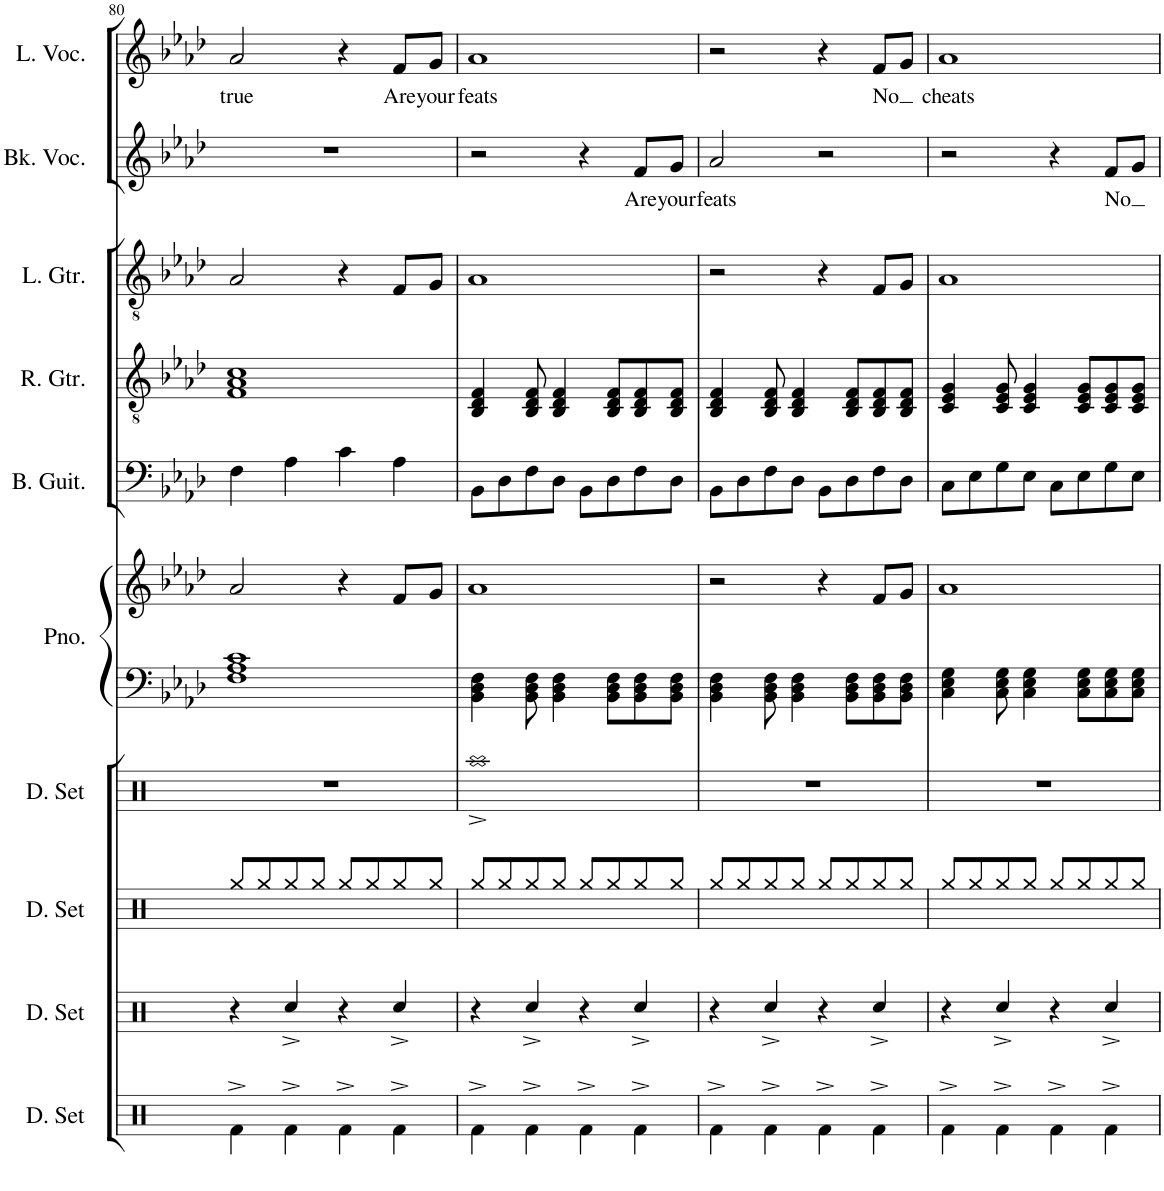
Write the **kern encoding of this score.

**kern	**kern	**kern	**kern	**kern	**kern	**kern	**kern	**kern	**kern	**text	**kern	**text
*part10	*part9	*part8	*part7	*part6	*part6	*part5	*part4	*part3	*part2	*part2	*part1	*part1
*staff11	*staff10	*staff9	*staff8	*staff7	*staff6	*staff5	*staff4	*staff3	*staff2	*staff2	*staff1	*staff1
*I"Drumset	*I"Drumset	*I"Drumset	*I"Drumset	*I"Piano	*	*I"Bass Guitar	*I"Rhythm Guitar	*I"Lead Guitar	*I"Backing Vocals	*	*I"Lead Vocals	*
*I'D. Set	*I'D. Set	*I'D. Set	*I'D. Set	*I'Pno.	*	*I'B. Guit.	*I'R. Gtr.	*I'L. Gtr.	*I'Bk. Voc.	*	*I'L. Voc.	*
!!LO:PB:g=z
*clefX	*clefX	*clefX	*clefX	*clefF4	*clefG2	*clefF4	*clefGv2	*clefGv2	*clefG2	*	*clefG2	*
*	*	*	*	*	*	*Trd7c12	*	*	*	*	*	*
*k[]	*k[]	*k[]	*k[]	*k[b-e-a-d-]	*k[b-e-a-d-]	*k[b-e-a-d-]	*k[b-e-a-d-]	*k[b-e-a-d-]	*k[b-e-a-d-]	*	*k[b-e-a-d-]	*
*M4/4	*M4/4	*M4/4	*M4/4	*M4/4	*M4/4	*M4/4	*M4/4	*M4/4	*M4/4	*	*M4/4	*
=80	=80	=80	=80	=80	=80	=80	=80	=80	=80	=80	=80	=80
!	!	!	!	!	!	!	!	!	!	!	!	!LO:LY:b
4Rf^\	4r	8Rgg/L	1r	1F 1A- 1c	2a-/	4F\	1F 1A- 1c	2A-/	1r	.	2a-/	true
.	.	8Rgg/	.	.	.	.	.	.	.	.	.	.
4Rf^\	4Rcc^/	8Rgg/	.	.	.	4A-\	.	.	.	.	.	.
.	.	8Rgg/J	.	.	.	.	.	.	.	.	.	.
4Rf^\	4r	8Rgg/L	.	.	4r	4c\	.	4r	.	.	4r	.
.	.	8Rgg/	.	.	.	.	.	.	.	.	.	.
!	!	!	!	!	!	!	!	!	!	!	!	!LO:LY:b
4Rf^\	4Rcc^/	8Rgg/	.	.	8f/L	4A-\	.	8F/L	.	.	8f/L	Are
!	!	!	!	!	!	!	!	!	!	!	!	!LO:LY:b
.	.	8Rgg/J	.	.	8g/J	.	.	8G/J	.	.	8g/J	your
=81	=81	=81	=81	=81	=81	=81	=81	=81	=81	=81	=81	=81
!	!	!	!	!	!	!	!	!	!	!	!	!LO:LY:b
4Rf^\	4r	8Rgg/L	1Raa^	4BB-\ 4D-\ 4F\	1a-	8BB-\L	4BB-/ 4D-/ 4F/	1A-	2r	.	1a-	feats
.	.	8Rgg/	.	.	.	8D-\	.	.	.	.	.	.
4Rf^\	4Rcc^/	8Rgg/	.	8BB-\ 8D-\ 8F\	.	8F\	8BB-/ 8D-/ 8F/	.	.	.	.	.
.	.	8Rgg/J	.	4BB-\ 4D-\ 4F\	.	8D-\J	4BB-/ 4D-/ 4F/	.	.	.	.	.
4Rf^\	4r	8Rgg/L	.	.	.	8BB-\L	.	.	4r	.	.	.
.	.	8Rgg/	.	8BB-\ 8D-\ 8F\L	.	8D-\	8BB-/ 8D-/ 8F/L	.	.	.	.	.
!	!	!	!	!	!	!	!	!	!	!LO:LY:b	!	!
4Rf^\	4Rcc^/	8Rgg/	.	8BB-\ 8D-\ 8F\	.	8F\	8BB-/ 8D-/ 8F/	.	8f/L	Are	.	.
!	!	!	!	!	!	!	!	!	!	!LO:LY:b	!	!
.	.	8Rgg/J	.	8BB-\ 8D-\ 8F\J	.	8D-\J	8BB-/ 8D-/ 8F/J	.	8g/J	your	.	.
=82	=82	=82	=82	=82	=82	=82	=82	=82	=82	=82	=82	=82
!	!	!	!	!	!	!	!	!	!	!LO:LY:b	!	!
4Rf^\	4r	8Rgg/L	1r	4BB-\ 4D-\ 4F\	2r	8BB-\L	4BB-/ 4D-/ 4F/	2r	2a-/	feats	2r	.
.	.	8Rgg/	.	.	.	8D-\	.	.	.	.	.	.
4Rf^\	4Rcc^/	8Rgg/	.	8BB-\ 8D-\ 8F\	.	8F\	8BB-/ 8D-/ 8F/	.	.	.	.	.
.	.	8Rgg/J	.	4BB-\ 4D-\ 4F\	.	8D-\J	4BB-/ 4D-/ 4F/	.	.	.	.	.
4Rf^\	4r	8Rgg/L	.	.	4r	8BB-\L	.	4r	2r	.	4r	.
.	.	8Rgg/	.	8BB-\ 8D-\ 8F\L	.	8D-\	8BB-/ 8D-/ 8F/L	.	.	.	.	.
!	!	!	!	!	!	!	!	!	!	!	!	!LO:LY:b
4Rf^\	4Rcc^/	8Rgg/	.	8BB-\ 8D-\ 8F\	8f/L	8F\	8BB-/ 8D-/ 8F/	8F/L	.	.	8f/L	No
.	.	8Rgg/J	.	8BB-\ 8D-\ 8F\J	8g/J	8D-\J	8BB-/ 8D-/ 8F/J	8G/J	.	.	8g/J	.
=83	=83	=83	=83	=83	=83	=83	=83	=83	=83	=83	=83	=83
!	!	!	!	!	!	!	!	!	!	!	!	!LO:LY:b
4Rf^\	4r	8Rgg/L	1r	4C\ 4E-\ 4G\	1a-	8C\L	4C/ 4E-/ 4G/	1A-	2r	.	1a-	cheats
.	.	8Rgg/	.	.	.	8E-\	.	.	.	.	.	.
4Rf^\	4Rcc^/	8Rgg/	.	8C\ 8E-\ 8G\	.	8G\	8C/ 8E-/ 8G/	.	.	.	.	.
.	.	8Rgg/J	.	4C\ 4E-\ 4G\	.	8E-\J	4C/ 4E-/ 4G/	.	.	.	.	.
4Rf^\	4r	8Rgg/L	.	.	.	8C\L	.	.	4r	.	.	.
.	.	8Rgg/	.	8C\ 8E-\ 8G\L	.	8E-\	8C/ 8E-/ 8G/L	.	.	.	.	.
!	!	!	!	!	!	!	!	!	!	!LO:LY:b	!	!
4Rf^\	4Rcc^/	8Rgg/	.	8C\ 8E-\ 8G\	.	8G\	8C/ 8E-/ 8G/	.	8f/L	No	.	.
.	.	8Rgg/J	.	8C\ 8E-\ 8G\J	.	8E-\J	8C/ 8E-/ 8G/J	.	8g/J	.	.	.
=	=	=	=	=	=	=	=	=	=	=	=	=
*-	*-	*-	*-	*-	*-	*-	*-	*-	*-	*-	*-	*-
